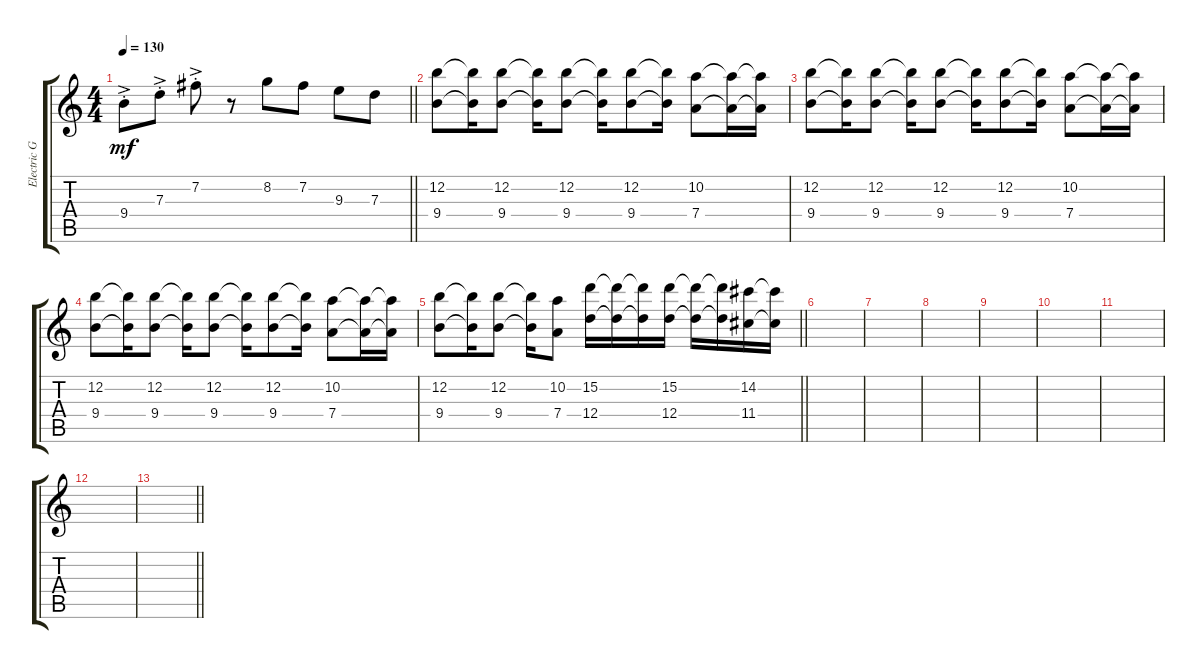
\track ("Electric Guitar" "Electric G") {instrument distortionguitar}
\staff {score tabs}
\tuning (E4 B3 G3 D3 A2 E2) {hide}
\ts (4 4)
\tempo 130
\clef g2
\barLineRight lightlight
\ks c
9.4{ac st}.8{dy mf} 7.3{ac st}.8 7.2{ac st}.8 r.8 8.2.8 7.2.8 9.3.8 7.3.8 |
(12.2 9.4).8 (12.2{t} 9.4{t}).16 (12.2 9.4).8 (12.2{t} 9.4{t}).16 (12.2 9.4).8 (12.2{t} 9.4{t}).16 (12.2 9.4).8 (12.2{t} 9.4{t}).16 (10.2 7.4).8 (10.2{t} 7.4{t}).16 (10.2{t} 7.4{t}).16 |
(12.2 9.4).8 (12.2{t} 9.4{t}).16 (12.2 9.4).8 (12.2{t} 9.4{t}).16 (12.2 9.4).8 (12.2{t} 9.4{t}).16 (12.2 9.4).8 (12.2{t} 9.4{t}).16 (10.2 7.4).8 (10.2{t} 7.4{t}).16 (10.2{t} 7.4{t}).16 |
(12.2 9.4).8 (12.2{t} 9.4{t}).16 (12.2 9.4).8 (12.2{t} 9.4{t}).16 (12.2 9.4).8 (12.2{t} 9.4{t}).16 (12.2 9.4).8 (12.2{t} 9.4{t}).16 (10.2 7.4).8 (10.2{t} 7.4{t}).16 (10.2{t} 7.4{t}).16 |
\barLineRight lightlight
(12.2 9.4).8 (12.2{t} 9.4{t}).16 (12.2 9.4).8 (12.2{t} 9.4{t}).16 (10.2 7.4).8 (15.2 12.4).16 (15.2{t} 12.4{t}).16 (15.2{t} 12.4{t}).16 (15.2 12.4).16 (15.2{t} 12.4{t}).16 (15.2{t} 12.4{t}).16 (14.2 11.4).16 (14.2{t} 11.4{t}).16 |
|
|
|
|
|
|
|
\barLineRight lightlight
